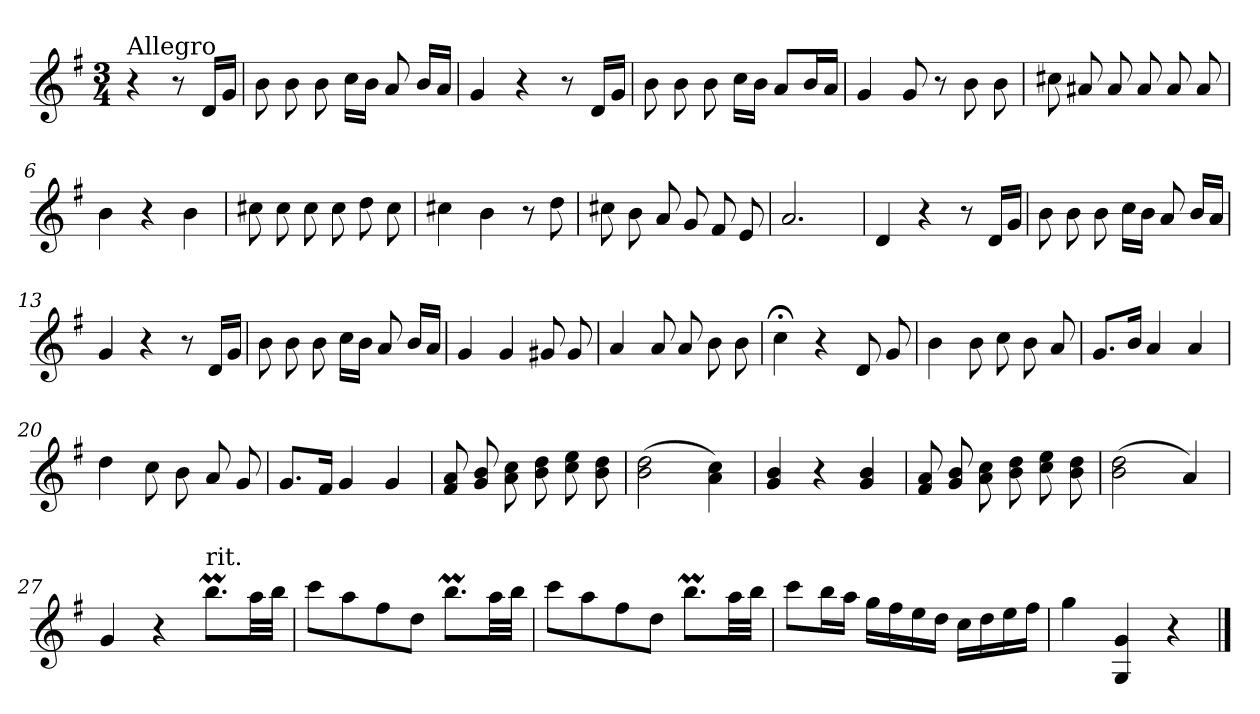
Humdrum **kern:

**kern
*part1
*staff1
*clefG2
*k[f#]
*G:
*M3/4
=
!LO:TX:a:t=Allegro
4r
8r
16d/LL
16g/JJ
=1
8b\
8b\
8b\
16cc\LL
16b\JJ
8a/
16b/LL
16a/JJ
=2
4g/
4r
8r
16d/LL
16g/JJ
=3
8b\
8b\
8b\
16cc\LL
16b\JJ
8a/L
16b/L
16a/JJ
=4
4g/
8g/
8r
8b\
8b\
!!LO:LB:g=z
=5
8cc#X\
8a#X/
8a#/
8a#/
8a#/
8a#/
=6
4b\
4r
4b\
=7
8cc#X\
8cc#\
8cc#\
8cc#\
8dd\
8cc#\
=8
4cc#X\
4b\
8r
8dd\
=9
8cc#X\
8b\
8a/
8g/
8f#/
8e/
=10
2.a/
!!LO:LB:g=z
=11
4d/
4r
8r
16d/LL
16g/JJ
=12
8b\
8b\
8b\
16cc\LL
16b\JJ
8a/
16b/LL
16a/JJ
=13
4g/
4r
8r
16d/LL
16g/JJ
=14
8b\
8b\
8b\
16cc\LL
16b\JJ
8a/
16b/LL
16a/JJ
=15
4g/
4g/
8g#X/
8g#/
=16
4a/
8a/
8a/
8b\
8b\
!!LO:LB:g=z
=17
4cc;<\
4r
8d/
8g/
=18
4b\
8b\
8cc\
8b\
8a/
=19
8.g/L
16b/Jk
4a/
4a/
=20
4dd\
8cc\
8b\
8a/
8g/
=21
8.g/L
16f#/Jk
4g/
4g/
=22
8f#/ 8a/
8g/ 8b/
8a\ 8cc\
8b\ 8dd\
8cc\ 8ee\
8b\ 8dd\
=23
(>2b\ 2dd\
4a\ 4cc\)
!!LO:LB:g=z
=24
4g/ 4b/
4r
4g/ 4b/
=25
8f#/ 8a/
8g/ 8b/
8a\ 8cc\
8b\ 8dd\
8cc\ 8ee\
8b\ 8dd\
=26
(>2b\ 2dd\
4a/)
=27
4g/
4r
!LO:TX:a:t=rit.
8.bbm\L
32aa\LL
32bb\JJJ
=28
8ccc\L
8aa\
8ff#\
8dd\J
8.bbm\L
32aa\LL
32bb\JJJ
=29
8ccc\L
8aa\
8ff#\
8dd\J
8.bbm\L
32aa\LL
32bb\JJJ
!!LO:LB:g=z
=30
8ccc\L
16bb\L
16aa\JJ
16gg\LL
16ff#\
16ee\
16dd\JJ
16cc\LL
16dd\
16ee\
16ff#\JJ
=31
4gg\
4G/ 4g/
4r
==
*-
